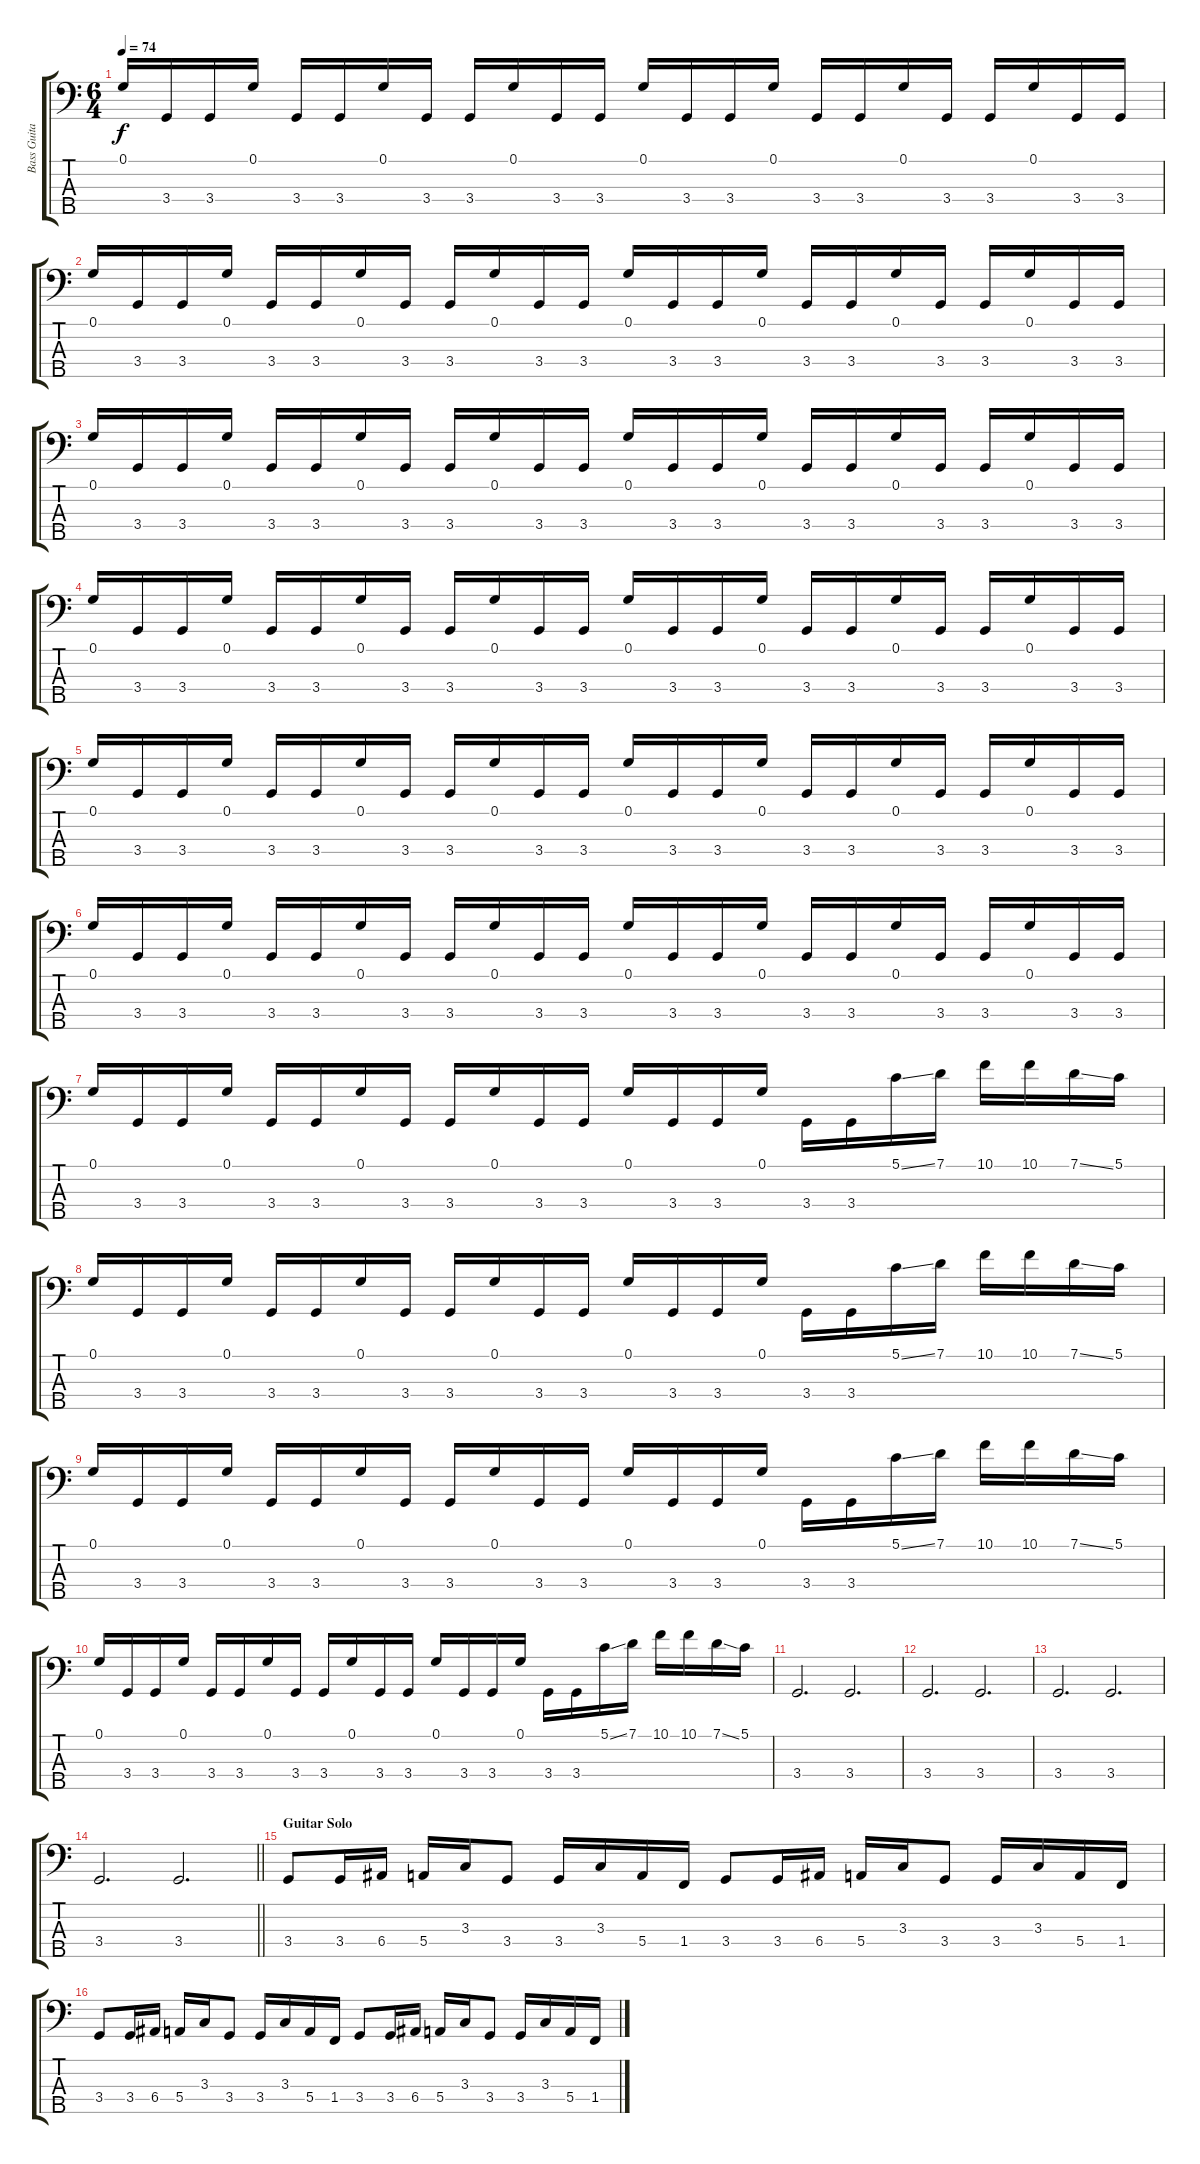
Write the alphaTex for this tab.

\track ("Bass Guitar" "Bass Guita") {instrument electricbassfinger}
\staff {score tabs}
\tuning (G2 D2 A1 E1 B0) {hide}
\ts (6 4)
\tempo 74
\clef f4
\ks c
0.1.16{dy f} 3.4.16 3.4.16 0.1.16 3.4.16 3.4.16 0.1.16 3.4.16 3.4.16 0.1.16 3.4.16 3.4.16 0.1.16 3.4.16 3.4.16 0.1.16 3.4.16 3.4.16 0.1.16 3.4.16 3.4.16 0.1.16 3.4.16 3.4.16 |
0.1.16 3.4.16 3.4.16 0.1.16 3.4.16 3.4.16 0.1.16 3.4.16 3.4.16 0.1.16 3.4.16 3.4.16 0.1.16 3.4.16 3.4.16 0.1.16 3.4.16 3.4.16 0.1.16 3.4.16 3.4.16 0.1.16 3.4.16 3.4.16 |
0.1.16 3.4.16 3.4.16 0.1.16 3.4.16 3.4.16 0.1.16 3.4.16 3.4.16 0.1.16 3.4.16 3.4.16 0.1.16 3.4.16 3.4.16 0.1.16 3.4.16 3.4.16 0.1.16 3.4.16 3.4.16 0.1.16 3.4.16 3.4.16 |
0.1.16 3.4.16 3.4.16 0.1.16 3.4.16 3.4.16 0.1.16 3.4.16 3.4.16 0.1.16 3.4.16 3.4.16 0.1.16 3.4.16 3.4.16 0.1.16 3.4.16 3.4.16 0.1.16 3.4.16 3.4.16 0.1.16 3.4.16 3.4.16 |
0.1.16 3.4.16 3.4.16 0.1.16 3.4.16 3.4.16 0.1.16 3.4.16 3.4.16 0.1.16 3.4.16 3.4.16 0.1.16 3.4.16 3.4.16 0.1.16 3.4.16 3.4.16 0.1.16 3.4.16 3.4.16 0.1.16 3.4.16 3.4.16 |
0.1.16 3.4.16 3.4.16 0.1.16 3.4.16 3.4.16 0.1.16 3.4.16 3.4.16 0.1.16 3.4.16 3.4.16 0.1.16 3.4.16 3.4.16 0.1.16 3.4.16 3.4.16 0.1.16 3.4.16 3.4.16 0.1.16 3.4.16 3.4.16 |
0.1.16 3.4.16 3.4.16 0.1.16 3.4.16 3.4.16 0.1.16 3.4.16 3.4.16 0.1.16 3.4.16 3.4.16 0.1.16 3.4.16 3.4.16 0.1.16 3.4.16 3.4.16 5.1{ss}.16 7.1.16 10.1.16 10.1.16 7.1{ss}.16 5.1.16 |
0.1.16 3.4.16 3.4.16 0.1.16 3.4.16 3.4.16 0.1.16 3.4.16 3.4.16 0.1.16 3.4.16 3.4.16 0.1.16 3.4.16 3.4.16 0.1.16 3.4.16 3.4.16 5.1{ss}.16 7.1.16 10.1.16 10.1.16 7.1{ss}.16 5.1.16 |
0.1.16 3.4.16 3.4.16 0.1.16 3.4.16 3.4.16 0.1.16 3.4.16 3.4.16 0.1.16 3.4.16 3.4.16 0.1.16 3.4.16 3.4.16 0.1.16 3.4.16 3.4.16 5.1{ss}.16 7.1.16 10.1.16 10.1.16 7.1{ss}.16 5.1.16 |
0.1.16 3.4.16 3.4.16 0.1.16 3.4.16 3.4.16 0.1.16 3.4.16 3.4.16 0.1.16 3.4.16 3.4.16 0.1.16 3.4.16 3.4.16 0.1.16 3.4.16 3.4.16 5.1{ss}.16 7.1.16 10.1.16 10.1.16 7.1{ss}.16 5.1.16 |
3.4.2{d} 3.4.2{d} |
3.4.2{d} 3.4.2{d} |
3.4.2{d} 3.4.2{d} |
\barLineRight lightlight
3.4.2{d} 3.4.2{d} |
\section ("" "Guitar Solo")
3.4.8 3.4.16 6.4.16 5.4.16 3.3.16 3.4.8 3.4.16 3.3.16 5.4.16 1.4.16 3.4.8 3.4.16 6.4.16 5.4.16 3.3.16 3.4.8 3.4.16 3.3.16 5.4.16 1.4.16 |
3.4.8 3.4.16 6.4.16 5.4.16 3.3.16 3.4.8 3.4.16 3.3.16 5.4.16 1.4.16 3.4.8 3.4.16 6.4.16 5.4.16 3.3.16 3.4.8 3.4.16 3.3.16 5.4.16 1.4.16
